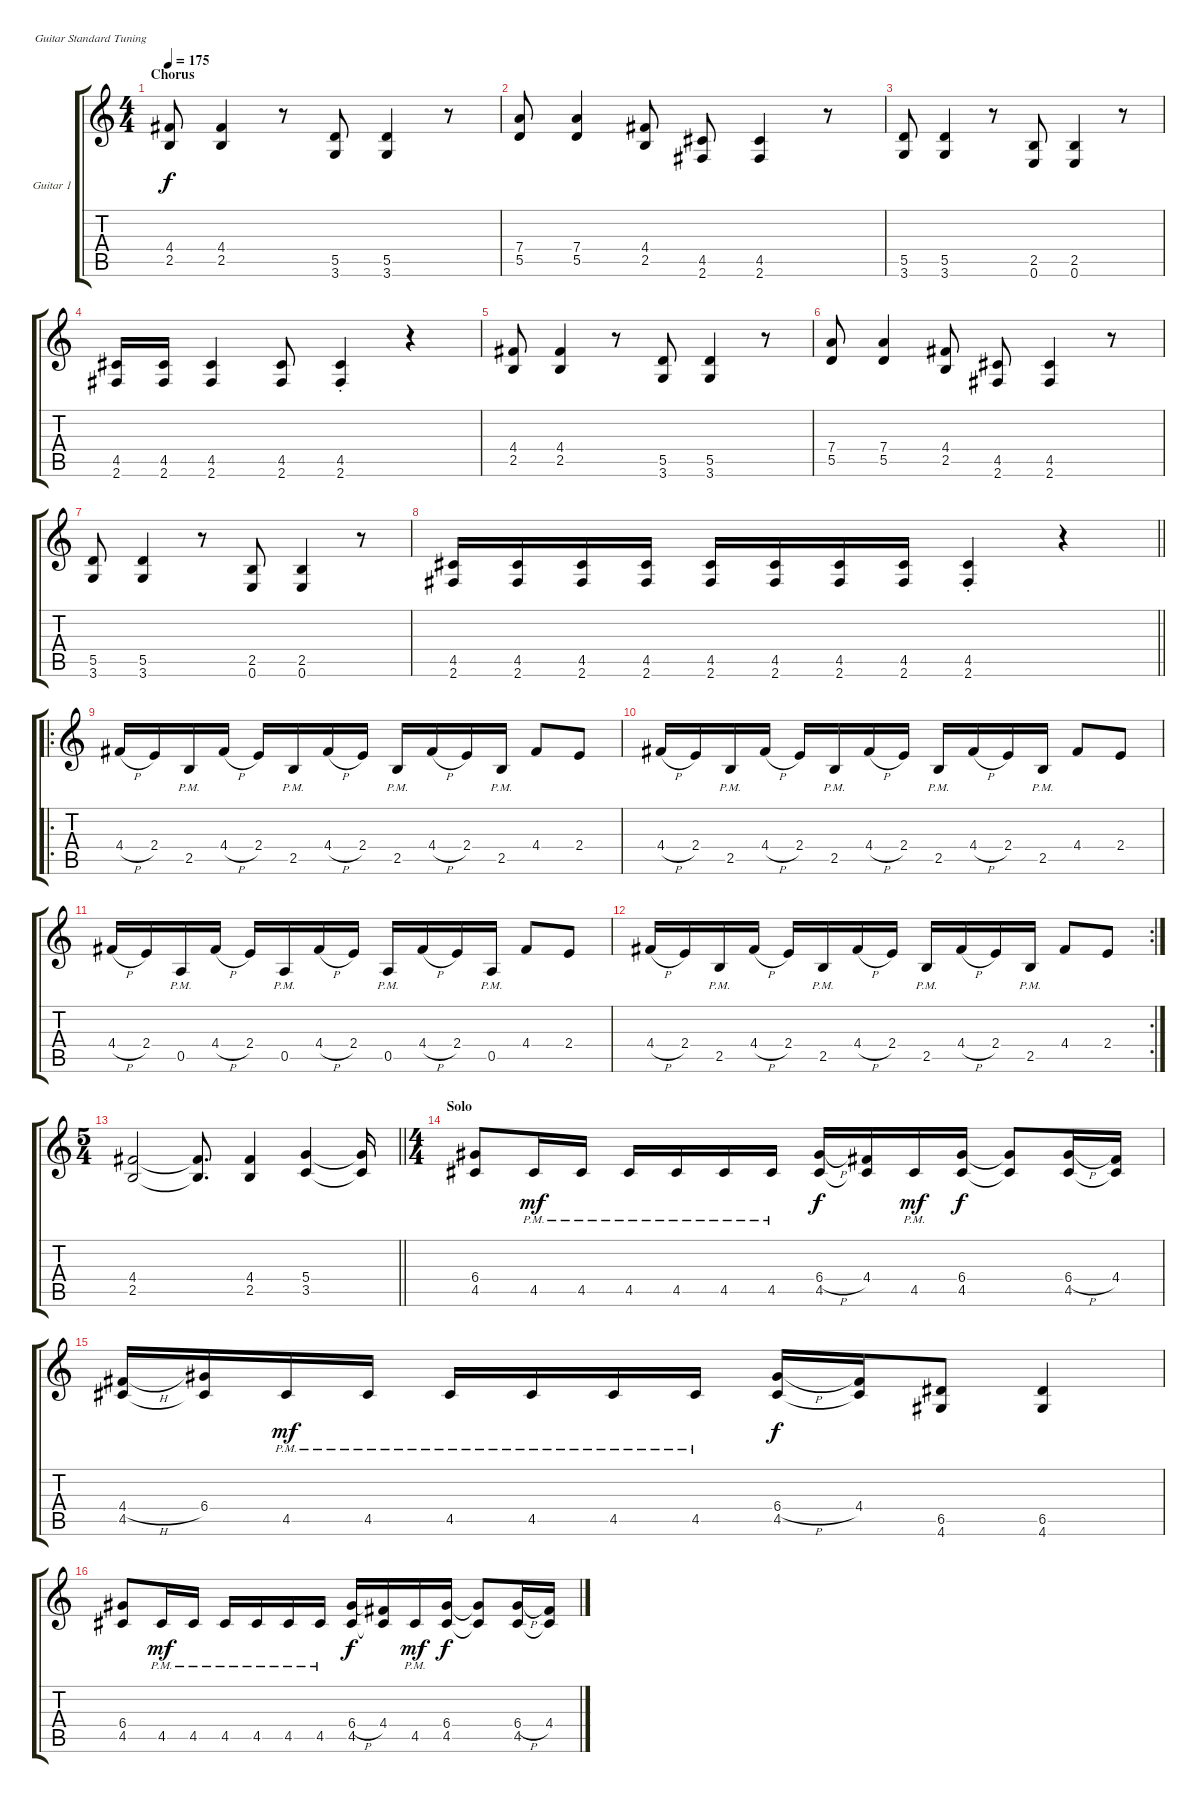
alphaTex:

\bracketExtendMode groupsimilarinstruments
\firstSystemTrackNameOrientation horizontal
\otherSystemsTrackNameOrientation horizontal
\track ("Guitar 1" "Guitar 1") {instrument overdrivenguitar}
\staff {score tabs}
\tuning (E4 B3 G3 D3 A2 E2)
\ts (4 4)
\section ("" "Chorus")
\tempo 175
\clef g2
\ks c
(4.4 2.5).8{dy f} (4.4 2.5).4 r.8 (5.5 3.6).8 (5.5 3.6).4 r.8 |
(7.4 5.5).8 (7.4 5.5).4 (4.4 2.5).8 (4.5 2.6).8 (4.5 2.6).4 r.8 |
(5.5 3.6).8 (5.5 3.6).4 r.8 (2.5 0.6).8 (2.5 0.6).4 r.8 |
(4.5 2.6).16 (4.5 2.6).16 (4.5 2.6).4 (4.5 2.6).8 (4.5{st} 2.6{st}).4 r.4 |
(4.4 2.5).8 (4.4 2.5).4 r.8 (5.5 3.6).8 (5.5 3.6).4 r.8 |
(7.4 5.5).8 (7.4 5.5).4 (4.4 2.5).8 (4.5 2.6).8 (4.5 2.6).4 r.8 |
(5.5 3.6).8 (5.5 3.6).4 r.8 (2.5 0.6).8 (2.5 0.6).4 r.8 |
\barLineRight lightlight
(4.5 2.6).16 (4.5 2.6).16 (4.5 2.6).16 (4.5 2.6).16 (4.5 2.6).16 (4.5 2.6).16 (4.5 2.6).16 (4.5 2.6).16 (4.5{st} 2.6{st}).4 r.4 |
\ro
4.4{h}.16 2.4.16 2.5{pm}.16 4.4{h}.16 2.4.16 2.5{pm}.16 4.4{h}.16 2.4.16 2.5{pm}.16 4.4{h}.16 2.4.16 2.5{pm}.16 4.4.8 2.4.8 |
4.4{h}.16 2.4.16 2.5{pm}.16 4.4{h}.16 2.4.16 2.5{pm}.16 4.4{h}.16 2.4.16 2.5{pm}.16 4.4{h}.16 2.4.16 2.5{pm}.16 4.4.8 2.4.8 |
4.4{h}.16 2.4.16 0.5{pm}.16 4.4{h}.16 2.4.16 0.5{pm}.16 4.4{h}.16 2.4.16 0.5{pm}.16 4.4{h}.16 2.4.16 0.5{pm}.16 4.4.8 2.4.8 |
\rc 2
4.4{h}.16 2.4.16 2.5{pm}.16 4.4{h}.16 2.4.16 2.5{pm}.16 4.4{h}.16 2.4.16 2.5{pm}.16 4.4{h}.16 2.4.16 2.5{pm}.16 4.4.8 2.4.8 |
\ts (5 4)
\beaming (8 6 4)
\barLineRight lightlight
(4.4 2.5).2 (4.4{t} 2.5{t}).8{d} (4.4 2.5).4 (5.4 3.5).4 (5.4{t} 3.5{t}).16 |
\ts (4 4)
\beaming (8 2 2 2 2)
\section ("" "Solo")
(6.4 4.5).8 4.5{pm}.16{dy mf} 4.5{pm}.16 4.5{pm}.16 4.5{pm}.16 4.5{pm}.16 4.5{pm}.16 (6.4{h} 4.5).16{dy f} (4.4 4.5{t}).16 4.5{pm}.16{dy mf} (6.4 4.5).16{dy f} (6.4{t} 4.5{t}).8 (6.4{h} 4.5).16 (4.4 4.5{t}).16 |
(4.4{h} 4.5).16 (6.4 4.5{t}).16 4.5{pm}.16{dy mf} 4.5{pm}.16 4.5{pm}.16 4.5{pm}.16 4.5{pm}.16 4.5{pm}.16 (6.4{h} 4.5).16{dy f} (4.4 4.5{t}).16 (6.5 4.6).8 (6.5 4.6).4 |
(6.4 4.5).8 4.5{pm}.16{dy mf} 4.5{pm}.16 4.5{pm}.16 4.5{pm}.16 4.5{pm}.16 4.5{pm}.16 (6.4{h} 4.5).16{dy f} (4.4 4.5{t}).16 4.5{pm}.16{dy mf} (6.4 4.5).16{dy f} (6.4{t} 4.5{t}).8 (6.4{h} 4.5).16 (4.4 4.5{t}).16
